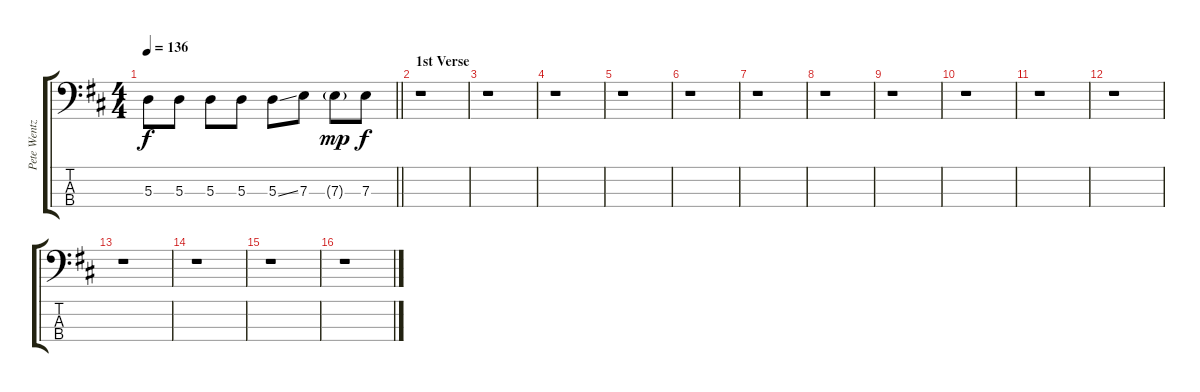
\track ("Pete Wentz" "Pete Wentz") {instrument electricbassfinger}
\staff {score tabs}
\tuning (G2 D2 A1 E1) {hide}
\ts (4 4)
\tempo 136
\clef f4
\barLineRight lightlight
\ks d
5.3.8{dy f} 5.3.8 5.3.8 5.3.8 5.3{ss}.8 7.3.8 7.3{g}.8{dy mp} 7.3.8{dy f} |
\section ("" "1st Verse")
r.1 |
r.1 |
r.1 |
r.1 |
r.1 |
r.1 |
r.1 |
r.1 |
r.1 |
r.1 |
r.1 |
r.1 |
r.1 |
r.1 |
r.1
